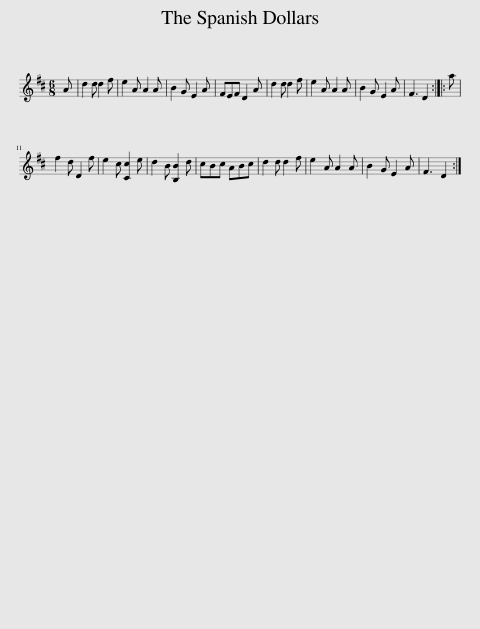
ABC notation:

X:1
L:1/8
M:6/8
I:linebreak $
K:D
V:1 treble
V:1
 A | d2 d d2 f | e2 A A2 A | B2 G E2 A | FEF D2 A | %5
 d2 d d2 f | e2 A A2 A | B2 G E2 A | F3 D2 :: a |$ %10
 f2 d D2 f | e2 c [Cc]2 e | d2 B [B,B]2 d | cBc ABc | d2 d d2 f | %15
 e2 A A2 A | B2 G E2 A | F3 D2 :| %18
